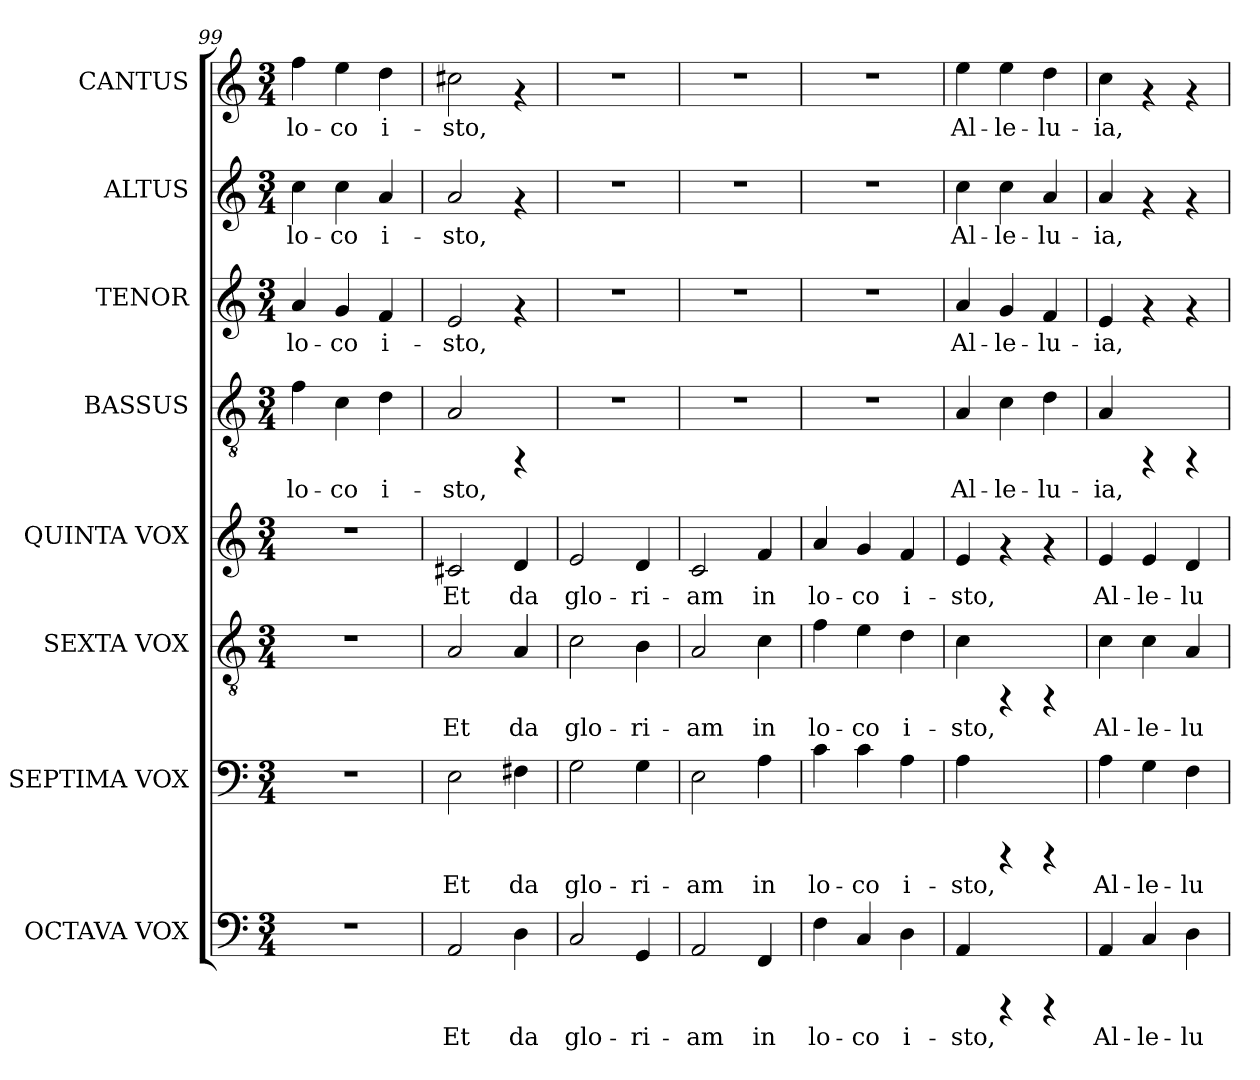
**kern	**text	**kern	**text	**kern	**text	**kern	**text	**kern	**text	**kern	**text	**kern	**text	**kern	**text
*part8	*part8	*part7	*part7	*part6	*part6	*part5	*part5	*part4	*part4	*part3	*part3	*part2	*part2	*part1	*part1
*staff8	*staff8	*staff7	*staff7	*staff6	*staff6	*staff5	*staff5	*staff4	*staff4	*staff3	*staff3	*staff2	*staff2	*staff1	*staff1
*I"OCTAVA VOX	*	*I"SEPTIMA VOX	*	*I"SEXTA VOX	*	*I"QUINTA VOX	*	*I"BASSUS	*	*I"TENOR	*	*I"ALTUS	*	*I"CANTUS	*
*clefF4	*	*clefF4	*	*clefGv2	*	*clefG2	*	*clefGv2	*	*clefG2	*	*clefG2	*	*clefG2	*
*k[]	*	*k[]	*	*k[]	*	*k[]	*	*k[]	*	*k[]	*	*k[]	*	*k[]	*
*C:	*	*C:	*	*C:	*	*C:	*	*C:	*	*C:	*	*C:	*	*C:	*
*M3/4	*	*M3/4	*	*M3/4	*	*M3/4	*	*M3/4	*	*M3/4	*	*M3/4	*	*M3/4	*
=99	=99	=99	=99	=99	=99	=99	=99	=99	=99	=99	=99	=99	=99	=99	=99
!	!	!	!	!	!	!	!	!	!LO:LY:b:rj	!	!LO:LY:b:rj	!	!LO:LY:b:rj	!	!LO:LY:b:rj
2.r	.	2.r	.	2.r	.	2.r	.	4f\	lo-	4a/	lo-	4cc\	lo-	4ff\	lo-
!	!	!	!	!	!	!	!	!	!LO:LY:b:rj	!	!LO:LY:b:rj	!	!LO:LY:b:rj	!	!LO:LY:b:rj
.	.	.	.	.	.	.	.	4c\	-co	4g/	-co	4cc\	-co	4ee\	-co
!	!	!	!	!	!	!	!	!	!LO:LY:b:rj	!	!LO:LY:b:rj	!	!LO:LY:b:rj	!	!LO:LY:b:rj
.	.	.	.	.	.	.	.	4d\	i-	4f/	i-	4a/	i-	4dd\	i-
=100	=100	=100	=100	=100	=100	=100	=100	=100	=100	=100	=100	=100	=100	=100	=100
!	!LO:LY:b:cj	!	!LO:LY:b:cj	!	!LO:LY:b:cj	!	!LO:LY:b:rj	!	!LO:LY:b:rj	!	!LO:LY:b:rj	!	!LO:LY:b:rj	!	!LO:LY:b:rj
2AA/	Et	2E\	Et	2A/	Et	2c#X/	Et	2A/	-sto,	2e/	-sto,	2a/	-sto,	2cc#X\	-sto,
!	!LO:LY:b:cj	!	!LO:LY:b:cj	!	!LO:LY:b:cj	!	!LO:LY:b:rj	!	!	!	!	!	!	!	!
4D\	da	4F#X\	da	4A/	da	4d/	da	4rFF	.	4rf	.	4rf	.	4rf	.
=101	=101	=101	=101	=101	=101	=101	=101	=101	=101	=101	=101	=101	=101	=101	=101
!	!LO:LY:b:cj	!	!LO:LY:b:cj	!	!LO:LY:b:cj	!	!LO:LY:b:rj	!	!	!	!	!	!	!	!
2C/	glo-	2G\	glo-	2c\	glo-	2e/	glo-	2.r	.	2.r	.	2.r	.	2.r	.
!	!LO:LY:b:cj	!	!LO:LY:b:cj	!	!LO:LY:b:cj	!	!LO:LY:b:rj	!	!	!	!	!	!	!	!
4GG/	-ri-	4G\	-ri-	4B\	-ri-	4d/	-ri-	.	.	.	.	.	.	.	.
!!LO:PB:g=z
=102	=102	=102	=102	=102	=102	=102	=102	=102	=102	=102	=102	=102	=102	=102	=102
!	!LO:LY:b:cj	!	!LO:LY:b:cj	!	!LO:LY:b:cj	!	!LO:LY:b:rj	!	!	!	!	!	!	!	!
2AA/	-am	2E\	-am	2A/	-am	2c/	-am	2.r	.	2.r	.	2.r	.	2.r	.
!	!LO:LY:b:cj	!	!LO:LY:b:cj	!	!LO:LY:b:cj	!	!LO:LY:b:rj	!	!	!	!	!	!	!	!
4FF/	in	4A\	in	4c\	in	4f/	in	.	.	.	.	.	.	.	.
=103	=103	=103	=103	=103	=103	=103	=103	=103	=103	=103	=103	=103	=103	=103	=103
!	!LO:LY:b:cj	!	!LO:LY:b:cj	!	!LO:LY:b:cj	!	!LO:LY:b:rj	!	!	!	!	!	!	!	!
4F\	lo-	4c\	lo-	4f\	lo-	4a/	lo-	2.r	.	2.r	.	2.r	.	2.r	.
!	!LO:LY:b:cj	!	!LO:LY:b:cj	!	!LO:LY:b:cj	!	!LO:LY:b:rj	!	!	!	!	!	!	!	!
4C/	-co	4c\	-co	4e\	-co	4g/	-co	.	.	.	.	.	.	.	.
!	!LO:LY:b:cj	!	!LO:LY:b:cj	!	!LO:LY:b:cj	!	!LO:LY:b:rj	!	!	!	!	!	!	!	!
4D\	i-	4A\	i-	4d\	i-	4f/	i-	.	.	.	.	.	.	.	.
=104	=104	=104	=104	=104	=104	=104	=104	=104	=104	=104	=104	=104	=104	=104	=104
!	!LO:LY:b:cj	!	!LO:LY:b:cj	!	!LO:LY:b:cj	!	!LO:LY:b:rj	!	!LO:LY:b:rj	!	!LO:LY:b:rj	!	!LO:LY:b:rj	!	!LO:LY:b:rj
4AA/	-sto,	4A\	-sto,	4c\	-sto,	4e/	-sto,	4A/	Al-	4a/	Al-	4cc\	Al-	4ee\	Al-
!	!	!	!	!	!	!	!	!	!LO:LY:b:rj	!	!LO:LY:b:rj	!	!LO:LY:b:rj	!	!LO:LY:b:rj
4rCCC	.	4rCCC	.	4rFF	.	4rf	.	4c\	-le-	4g/	-le-	4cc\	-le-	4ee\	-le-
!	!	!	!	!	!	!	!	!	!LO:LY:b:rj	!	!LO:LY:b:rj	!	!LO:LY:b:rj	!	!LO:LY:b:rj
4rCCC	.	4rCCC	.	4rFF	.	4rf	.	4d\	-lu-	4f/	-lu-	4a/	-lu-	4dd\	-lu-
=105	=105	=105	=105	=105	=105	=105	=105	=105	=105	=105	=105	=105	=105	=105	=105
!	!LO:LY:b:cj	!	!LO:LY:b:cj	!	!LO:LY:b:cj	!	!LO:LY:b:rj	!	!LO:LY:b:rj	!	!LO:LY:b:rj	!	!LO:LY:b:rj	!	!LO:LY:b:rj
4AA/	Al-	4A\	Al-	4c\	Al-	4e/	Al-	4A/	-ia,	4e/	-ia,	4a/	-ia,	4cc\	-ia,
!	!LO:LY:b:cj	!	!LO:LY:b:cj	!	!LO:LY:b:cj	!	!LO:LY:b:rj	!	!	!	!	!	!	!	!
4C/	-le-	4G\	-le-	4c\	-le-	4e/	-le-	4rFF	.	4rf	.	4rf	.	4rf	.
!	!LO:LY:b:cj	!	!LO:LY:b:cj	!	!LO:LY:b:cj	!	!LO:LY:b:rj	!	!	!	!	!	!	!	!
4D\	-lu-	4F\	-lu-	4A/	-lu-	4d/	-lu-	4rFF	.	4rf	.	4rf	.	4rf	.
=	=	=	=	=	=	=	=	=	=	=	=	=	=	=	=
*-	*-	*-	*-	*-	*-	*-	*-	*-	*-	*-	*-	*-	*-	*-	*-
